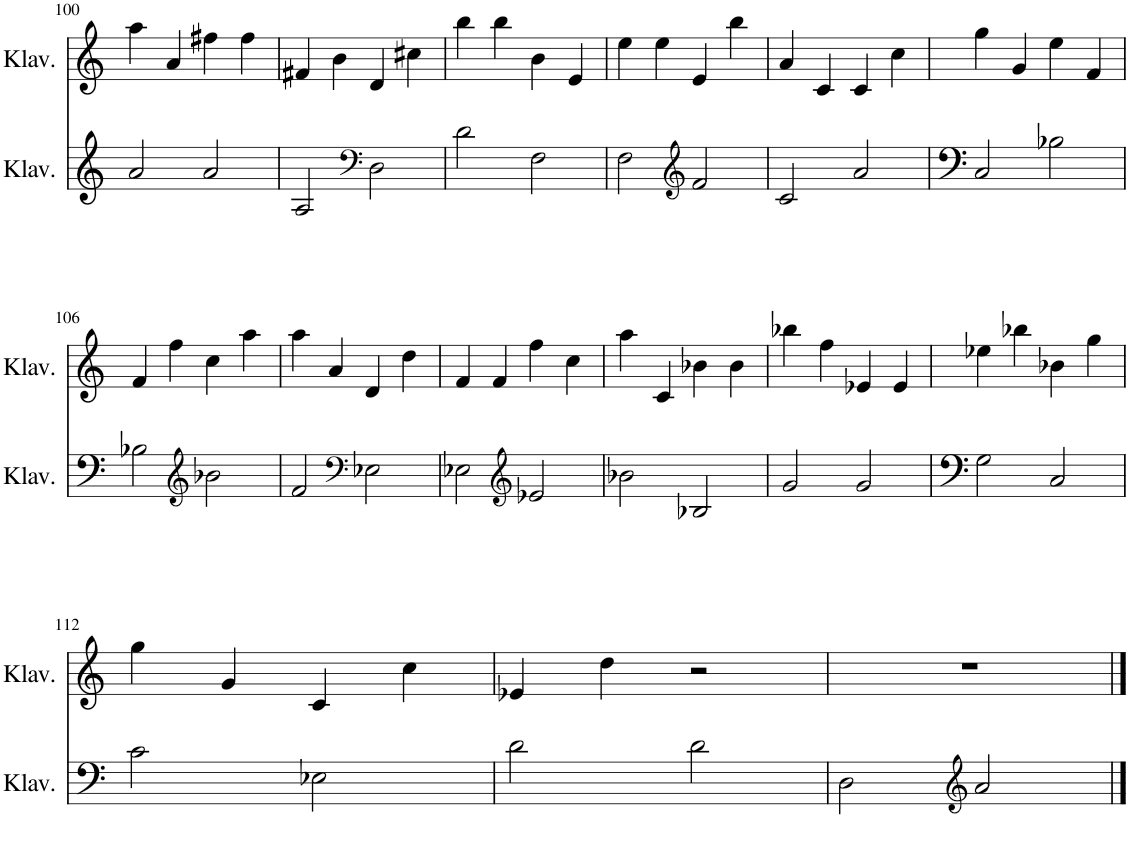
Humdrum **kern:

**kern	**kern
*part2	*part1
*staff2	*staff1
*I"Klavier	*I"Klavier
*I'Klav.	*I'Klav.
!!LO:PB:g=z
*clefF4	*clefG2
*k[]	*k[]
*M4/4	*M4/4
=100	=100
2a/	4aa\
.	4a/
2a/	4ff#X\
.	4ff#\
=101	=101
2A/	4f#X/
.	4b\
*clefF4	*
2D\	4d/
.	4cc#X\
=102	=102
2d\	4bb\
.	4bb\
2F\	4b\
.	4e/
=103	=103
2F\	4ee\
.	4ee\
*clefG2	*
2f/	4e/
.	4bb\
=104	=104
2c/	4a/
.	4c/
2a/	4c/
.	4cc\
=105	=105
2C/	4gg\
.	4g/
2B-X\	4ee\
.	4f/
!!LO:LB:g=z
=106	=106
2B-X\	4f/
.	4ff\
*clefG2	*
2b-X\	4cc\
.	4aa\
=107	=107
2f/	4aa\
.	4a/
*clefF4	*
2E-X\	4d/
.	4dd\
=108	=108
2E-X\	4f/
.	4f/
*clefG2	*
2e-X/	4ff\
.	4cc\
=109	=109
2b-X\	4aa\
.	4c/
2B-X/	4b-X\
.	4b-\
=110	=110
2g/	4bb-X\
.	4ff\
2g/	4e-X/
.	4e-/
=111	=111
2G\	4ee-X\
.	4bb-X\
2C/	4b-X\
.	4gg\
!!LO:LB:g=z
=112	=112
2c\	4gg\
.	4g/
2E-X\	4c/
.	4cc\
=113	=113
2d\	4e-X/
.	4dd\
2d\	2r
=114	=114
2D\	1r
*clefG2	*
2a/	.
==	==
*-	*-
